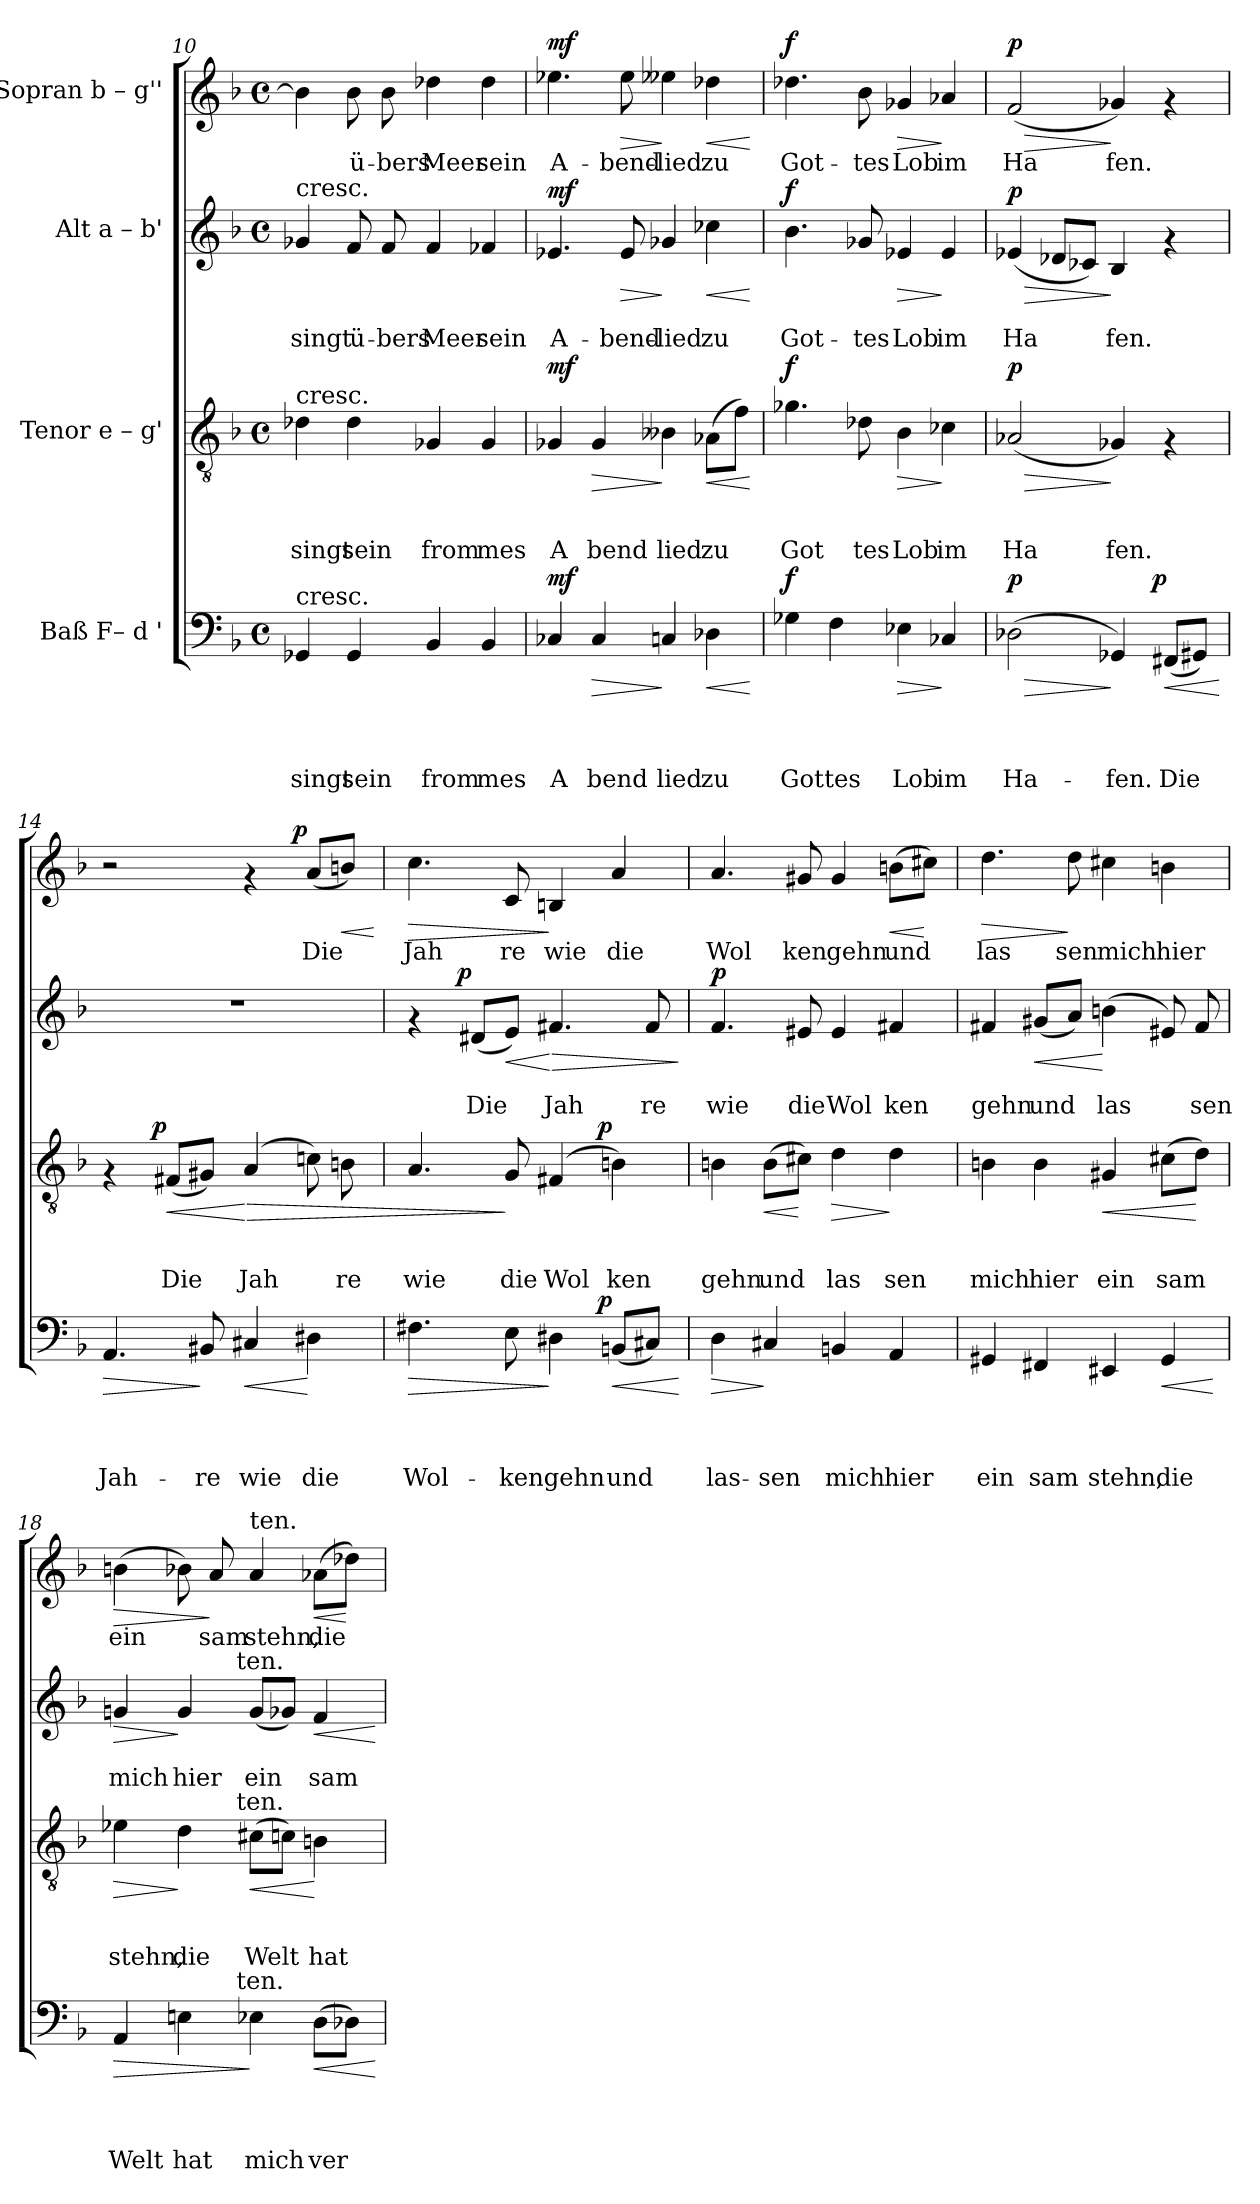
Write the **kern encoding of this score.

**kern	**text	**text	**text	**text	**dynam	**kern	**text	**text	**text	**dynam	**kern	**text	**text	**dynam	**kern	**text	**dynam
*part4	*part4	*part4	*part4	*part4	*part4	*part3	*part3	*part3	*part3	*part3	*part2	*part2	*part2	*part2	*part1	*part1	*part1
*staff4	*staff4	*staff4	*staff4	*staff4	*staff4	*staff3	*staff3	*staff3	*staff3	*staff3	*staff2	*staff2	*staff2	*staff2	*staff1	*staff1	*staff1
*I"Baß F– d '	*	*	*	*	*	*I"Tenor e – g'	*	*	*	*	*I"Alt a – b'	*	*	*	*I"Sopran b – g''	*	*
*clefF4	*	*	*	*	*	*clefGv2	*	*	*	*	*clefG2	*	*	*	*clefG2	*	*
*k[b-]	*	*	*	*	*	*k[b-]	*	*	*	*	*k[b-]	*	*	*	*k[b-]	*	*
*F:	*	*	*	*	*	*F:	*	*	*	*	*F:	*	*	*	*F:	*	*
*M4/4	*	*	*	*	*	*M4/4	*	*	*	*	*M4/4	*	*	*	*M4/4	*	*
*met(c)	*	*	*	*	*	*met(c)	*	*	*	*	*met(c)	*	*	*	*met(c)	*	*
=10	=10	=10	=10	=10	=10	=10	=10	=10	=10	=10	=10	=10	=10	=10	=10	=10	=10
!	!	!	!	!	!	!	!	!	!	!	!LO:TX:a:t=cresc.	!	!	!	!	!	!
!	!	!	!	!	!	!LO:TX:a:t=cresc.	!	!	!	!	!	!	!	!	!	!	!
!LO:TX:a:t=cresc.	!	!	!	!	!	!	!	!	!	!	!	!	!	!	!	!	!
!	!	!	!	!LO:LY:b	!	!	!	!	!LO:LY:b	!	!	!	!LO:LY:b	!	!	!	!
4GG-X/	.	.	.	singt	.	4d-X\	.	.	singt	.	4g-X/	.	singt	.	4b-\]	.	.
!	!	!	!	!LO:LY:b	!	!	!	!	!LO:LY:b	!	!	!	!LO:LY:b	!	!	!LO:LY:b	!
4GG-/	.	.	.	sein	.	4d-\	.	.	sein	.	8f/	.	ü-	.	8b-\	ü-	.
!	!	!	!	!	!	!	!	!	!	!	!	!	!LO:LY:b	!	!	!LO:LY:b	!
.	.	.	.	.	.	.	.	.	.	.	8f/	.	-bers	.	8b-\	-bers	.
!	!	!	!	!LO:LY:b	!	!	!	!	!LO:LY:b	!	!	!	!LO:LY:b	!	!	!LO:LY:b	!
4BB-/	.	.	.	from	.	4G-X/	.	.	from	.	4f/	.	Meer	.	4dd-X\	Meer	.
!	!	!	!	!LO:LY:b	!	!	!	!	!LO:LY:b	!	!	!	!LO:LY:b	!	!	!LO:LY:b	!
4BB-/	.	.	.	mes	.	4G-/	.	.	mes	.	4f-X/	.	sein	.	4dd-\	sein	.
=11	=11	=11	=11	=11	=11	=11	=11	=11	=11	=11	=11	=11	=11	=11	=11	=11	=11
!	!	!	!	!LO:LY:b	!LO:DY:a	!	!	!	!LO:LY:b	!LO:DY:a	!	!	!LO:LY:b	!LO:DY:a	!	!LO:LY:b	!LO:DY:a
4C-X/	.	.	.	A	mf	4G-X/	.	.	A	mf	4.e-X/	.	A-	mf	4.ee-X\	A-	mf
!	!	!	!	!LO:LY:b	!LO:HP:b	!	!	!	!LO:LY:b	!LO:HP:b	!	!	!	!	!	!	!
4C-/	.	.	.	bend	>	4G-/	.	.	bend	>	.	.	.	.	.	.	.
!	!	!	!	!	!	!	!	!	!	!	!	!	!LO:LY:b	!LO:HP:b	!	!LO:LY:b	!LO:HP:b
.	.	.	.	.	.	.	.	.	.	.	8e-/	.	-bend-	>	8ee-\	-bend-	>
!	!	!	!	!LO:LY:b	!	!	!	!	!LO:LY:b	!	!	!	!LO:LY:b	!	!	!LO:LY:b	!
4Cn/	.	.	.	lied	]	4B--X\	.	.	lied	]	4g-X/	.	-lied	]	4ee--X\	-lied	]
!	!	!	!	!LO:LY:b	!LO:HP:b	!	!	!	!LO:LY:b	!LO:HP:b	!	!	!LO:LY:b	!LO:HP:b	!	!LO:LY:b	!LO:HP:b
4D-X\	.	.	.	zu	<	(>8A-X\L	.	.	zu	<	4cc-X\	.	zu	<	4dd-X\	zu	<
.	.	.	.	.	.	8f\J)	.	.	.	.	.	.	.	.	.	.	.
.	.	.	.	.	[	.	.	.	.	[	.	.	.	[	.	.	[
=12	=12	=12	=12	=12	=12	=12	=12	=12	=12	=12	=12	=12	=12	=12	=12	=12	=12
!	!	!	!	!LO:LY:b	!LO:DY:a	!	!	!	!LO:LY:b	!LO:DY:a	!	!	!LO:LY:b	!LO:DY:a	!	!LO:LY:b	!LO:DY:a
4G-X\	.	.	.	Got	f	4.g-X\	.	.	Got	f	4.b-\	.	Got-	f	4.dd-X\	Got-	f
!	!	!	!	!LO:LY:b	!	!	!	!	!	!	!	!	!	!	!	!	!
4F\	.	.	.	tes	.	.	.	.	.	.	.	.	.	.	.	.	.
!	!	!	!	!	!	!	!	!	!LO:LY:b	!	!	!	!LO:LY:b	!	!	!LO:LY:b	!
.	.	.	.	.	.	8d-X\	.	.	tes	.	8g-X/	.	-tes	.	8b-\	-tes	.
!	!	!	!	!LO:LY:b	!LO:HP:b	!	!	!	!LO:LY:b	!LO:HP:b	!	!	!LO:LY:b	!LO:HP:b	!	!LO:LY:b	!LO:HP:b
4E-X\	.	.	.	Lob	>	4B-\	.	.	Lob	>	4e-X/	.	Lob	>	4g-X/	Lob	>
!	!	!	!	!LO:LY:b	!	!	!	!	!LO:LY:b	!	!	!	!LO:LY:b	!	!	!LO:LY:b	!
4C-X/	.	.	.	im	]	4c-X\	.	.	im	]	4e-/	.	im	]	4a-X/	im	]
!!LO:LB:g=z
=13	=13	=13	=13	=13	=13	=13	=13	=13	=13	=13	=13	=13	=13	=13	=13	=13	=13
!	!	!	!	!LO:LY:b	!LO:HP:b	!	!	!	!LO:LY:b	!LO:HP:b	!	!	!LO:LY:b	!LO:HP:b	!	!LO:LY:b	!LO:HP:b
!	!	!	!	!	!LO:DY:n=1:a	!	!	!	!	!LO:DY:n=1:a	!	!	!	!LO:DY:n=1:a	!	!	!LO:DY:n=1:a
*^	*	*	*	*	*	*	*	*	*	*	*	*	*	*	*	*	*
(>2D-X\	2ryy	.	.	.	Ha-	> p	(<2A-X/	.	.	Ha	> p	(<4e-X/	.	Ha	> p	(<2f/	Ha	> p
.	.	.	.	.	.	.	.	.	.	.	.	8d-X/L	.	.	.	.	.	.
.	.	.	.	.	.	.	.	.	.	.	.	8c-X/J)	.	.	.	.	.	.
!	!	!	!	!	!LO:LY:b	!	!	!	!	!LO:LY:b	!	!	!	!LO:LY:b	!	!	!LO:LY:b	!
4GG-X/)	8..ryy	.	.	.	-fen.	]	4G-X/)	.	.	fen.	]	4B-/	.	fen.	]	4g-X/)	fen.	]
!	!	!	!	!	!	!LO:DY:n=2:a	!	!	!	!	!	!	!	!	!	!	!	!
.	4ryy	.	.	.	.	p	.	.	.	.	.	.	.	.	.	.	.	.
!	!	!	!	!	!LO:LY:b	!LO:HP:b	!	!	!	!	!	!	!	!	!	!	!	!
(<8FF#X/L	.	.	.	.	Die	<	4rF	.	.	.	.	4rf	.	.	.	4rf	.	.
8GG#X/J)	.	.	.	.	.	.	.	.	.	.	.	.	.	.	.	.	.	.
.	32ryy	.	.	.	.	.	.	.	.	.	.	.	.	.	.	.	.	.
.	.	.	.	.	.	[	.	.	.	.	.	.	.	.	.	.	.	.
=14	=14	=14	=14	=14	=14	=14	=14	=14	=14	=14	=14	=14	=14	=14	=14	=14	=14	=14
!	!	!	!	!	!LO:LY:b	!LO:HP:b	!	!	!	!	!	!	!	!	!	!	!	!
*v	*v	*	*	*	*	*	*^	*	*	*	*	*	*	*	*	*^	*	*
4.AA/	.	.	.	Jah-	>	4rF	8..ryy	.	.	.	.	1r	.	.	.	2r	2ryy	.	.
!	!	!	!	!	!	!	!	!	!	!	!LO:DY:a	!	!	!	!	!	!	!	!
.	.	.	.	.	.	.	2ryy	.	.	.	p	.	.	.	.	.	.	.	.
!	!	!	!	!	!	!	!	!	!	!LO:LY:b	!LO:HP:b	!	!	!	!	!	!	!	!
.	.	.	.	.	.	(<8F#X/L	.	.	.	Die	<	.	.	.	.	.	.	.	.
!	!	!	!	!LO:LY:b	!	!	!	!	!	!	!	!	!	!	!	!	!	!	!
8BB#X/	.	.	.	-re	]	8G#X/J)	.	.	.	.	.	.	.	.	.	.	.	.	.
!	!	!	!	!LO:LY:b	!LO:HP:b	!	!	!	!	!LO:LY:b	!LO:HP:n=1:b	!	!	!	!	!	!	!	!
4C#X/	.	.	.	wie	<	(4A/	.	.	.	Jah	[ >	.	.	.	.	4rf	8..ryy	.	.
!	!	!	!	!	!	!	!	!	!	!	!	!	!	!	!	!	!	!	!LO:DY:a
.	.	.	.	.	.	.	4ryy	.	.	.	.	.	.	.	.	.	4ryy	.	p
!	!	!	!	!LO:LY:b	!	!	!	!	!	!	!	!	!	!	!	!	!	!LO:LY:b	!
4D#X\	.	.	.	die	[	8cn\)	.	.	.	.	.	.	.	.	.	(<8a/L	.	Die	.
!	!	!	!	!	!	!	!	!	!	!LO:LY:b	!	!	!	!	!	!	!	!	!LO:HP:b
.	.	.	.	.	.	8Bn\	.	.	.	re	.	.	.	.	.	8bn/J)	.	.	<
.	.	.	.	.	.	.	32ryy	.	.	.	.	.	.	.	.	.	32ryy	.	.
.	.	.	.	.	.	.	.	.	.	.	.	.	.	.	.	.	.	.	[
=15	=15	=15	=15	=15	=15	=15	=15	=15	=15	=15	=15	=15	=15	=15	=15	=15	=15	=15	=15
!	!	!	!	!LO:LY:b	!LO:HP:b	!	!	!	!	!LO:LY:b	!	!	!	!	!	!	!	!LO:LY:b	!LO:HP:b
*^	*	*	*	*	*	*	*	*	*	*	*	*^	*	*	*	*v	*v	*	*
4.F#X\	2ryy	.	.	.	Wol-	>	4.A/	2ryy	.	.	wie	.	4rf	8..ryy	.	.	.	4.cc\	Jah	>
!	!	!	!	!	!	!	!	!	!	!	!	!	!	!	!	!	!LO:DY:a	!	!	!
.	.	.	.	.	.	.	.	.	.	.	.	.	.	2ryy	.	.	p	.	.	.
!	!	!	!	!	!	!	!	!	!	!	!	!	!	!	!	!LO:LY:b	!	!	!	!
.	.	.	.	.	.	.	.	.	.	.	.	.	(<8d#X/L	.	.	Die	.	.	.	.
!	!	!	!	!	!LO:LY:b	!	!	!	!	!	!LO:LY:b	!	!	!	!	!	!LO:HP:b	!	!LO:LY:b	!
8E\	.	.	.	.	-ken	.	8G/	.	.	.	die	]	8e/J)	.	.	.	<	8c/	re	.
!	!	!	!	!	!LO:LY:b	!	!	!	!	!	!LO:LY:b	!	!	!	!	!LO:LY:b	!LO:HP:n=1:b	!	!LO:LY:b	!
4D#X\	8..ryy	.	.	.	gehn	]	(4F#X/	8..ryy	.	.	Wol	.	4.f#X/	.	.	Jah	[ >	4Bn/	wie	]
!	!	!	!	!	!	!LO:DY:a	!	!	!	!	!	!LO:DY:a	!	!	!	!	!	!	!	!
.	4ryy	.	.	.	.	p	.	4ryy	.	.	.	p	.	4ryy	.	.	.	.	.	.
!	!	!	!	!	!LO:LY:b	!LO:HP:b	!	!	!	!	!LO:LY:b	!	!	!	!	!	!	!	!LO:LY:b	!
(<8BBn/L	.	.	.	.	und	<	4Bn\)	.	.	.	ken	.	.	.	.	.	.	4a/	die	.
!	!	!	!	!	!	!	!	!	!	!	!	!	!	!	!	!LO:LY:b	!	!	!	!
8C#X/J)	.	.	.	.	.	.	.	.	.	.	.	.	8f#/	.	.	re	.	.	.	.
.	32ryy	.	.	.	.	.	.	32ryy	.	.	.	.	.	32ryy	.	.	.	.	.	.
.	.	.	.	.	.	[	.	.	.	.	.	.	.	.	.	.	]	.	.	.
=16	=16	=16	=16	=16	=16	=16	=16	=16	=16	=16	=16	=16	=16	=16	=16	=16	=16	=16	=16	=16
!	!	!	!	!	!LO:LY:b	!LO:HP:b	!	!	!	!	!LO:LY:b	!	!	!	!	!LO:LY:b	!LO:DY:a	!	!LO:LY:b	!
*v	*v	*	*	*	*	*	*	*	*	*	*	*	*v	*v	*	*	*	*	*	*
*	*	*	*	*	*	*v	*v	*	*	*	*	*	*	*	*	*	*	*
4D\	.	.	.	las-	>	4Bn\	.	.	gehn	.	4.f/	.	wie	p	4.a/	Wol	.
!	!	!	!	!LO:LY:b	!	!	!	!	!LO:LY:b	!LO:HP:b	!	!	!	!	!	!	!
4C#X/	.	.	.	-sen	]	(>8B\L	.	.	und	<	.	.	.	.	.	.	.
!	!	!	!	!	!	!	!	!	!	!	!	!	!LO:LY:b	!	!	!LO:LY:b	!
.	.	.	.	.	.	8c#X\J)	.	.	.	[	8e#X/	.	die	.	8g#X/	ken	.
!	!	!	!	!LO:LY:b	!	!	!	!	!LO:LY:b	!LO:HP:b	!	!	!LO:LY:b	!	!	!LO:LY:b	!
4BBn/	.	.	.	mich	.	4d\	.	.	las	>	4e#/	.	Wol	.	4g#/	gehn	.
!	!	!	!	!LO:LY:b	!	!	!	!	!LO:LY:b	!	!	!	!LO:LY:b	!	!	!LO:LY:b	!LO:HP:b
4AA/	.	.	.	hier	.	4d\	.	.	sen	]	4f#X/	.	ken	.	(>8bn\L	und	<
.	.	.	.	.	.	.	.	.	.	.	.	.	.	.	8cc#X\J)	.	[
!!LO:PB:g=z
=17	=17	=17	=17	=17	=17	=17	=17	=17	=17	=17	=17	=17	=17	=17	=17	=17	=17
!	!	!	!	!LO:LY:b	!	!	!	!	!LO:LY:b	!	!	!	!LO:LY:b	!	!	!LO:LY:b	!LO:HP:b
4GG#X/	.	.	.	ein	.	4Bn\	.	.	mich	.	4f#X/	.	gehn	.	4.dd\	las	>
!	!	!	!	!LO:LY:b	!	!	!	!	!LO:LY:b	!	!	!	!LO:LY:b	!LO:HP:b	!	!	!
4FF#X/	.	.	.	sam	.	4B\	.	.	hier	.	(<8g#X/L	.	und	<	.	.	.
!	!	!	!	!	!	!	!	!	!	!	!	!	!	!	!	!LO:LY:b	!
.	.	.	.	.	.	.	.	.	.	.	8a/J)	.	.	.	8dd\	sen	]
!	!	!	!	!LO:LY:b	!	!	!	!	!LO:LY:b	!LO:HP:b	!	!	!LO:LY:b	!	!	!LO:LY:b	!
4EE#X/	.	.	.	stehn,	.	4G#X/	.	.	ein	<	(>4bn\	.	las	[	4cc#X\	mich	.
!	!	!	!	!LO:LY:b	!LO:HP:b	!	!	!	!LO:LY:b	!	!	!	!	!	!	!LO:LY:b	!
4GG#/	.	.	.	die	<	(>8c#X\L	.	.	sam	.	8e#X/)	.	.	.	4bn\	hier	.
!	!	!	!	!	!	!	!	!	!	!	!	!	!LO:LY:b	!	!	!	!
.	.	.	.	.	.	8d\J)	.	.	.	[	8f#/	.	sen	.	.	.	.
.	.	.	.	.	[	.	.	.	.	.	.	.	.	.	.	.	.
=18	=18	=18	=18	=18	=18	=18	=18	=18	=18	=18	=18	=18	=18	=18	=18	=18	=18
!	!	!	!	!LO:LY:b	!LO:HP:b	!	!	!	!LO:LY:b	!LO:HP:b	!	!	!LO:LY:b	!LO:HP:b	!	!LO:LY:b	!LO:HP:b
*^	*	*	*	*	*	*^	*	*	*	*	*^	*	*	*	*	*	*
4AA/	4...ryy	.	.	.	Welt	>	4e-X\	4...ryy	.	.	stehn,	>	4gn/	4...ryy	.	mich	>	(>4bn\	ein	>
!	!	!	!	!	!LO:LY:b	!	!	!	!	!	!LO:LY:b	!	!	!	!	!LO:LY:b	!	!	!	!
4En\	.	.	.	.	hat	.	4d\	.	.	.	die	]	4g/	.	.	hier	]	8b-X\)	.	.
!	!	!	!	!	!	!	!	!	!	!	!	!	!	!	!	!	!	!	!LO:LY:b	!
.	.	.	.	.	.	.	.	.	.	.	.	.	.	.	.	.	.	8a/	sam	]
!	!	!	!	!	!	!	!	!	!	!	!	!	!	!LO:TX:a:t=ten.	!	!	!	!	!	!
!	!	!	!	!	!	!	!	!LO:TX:a:t=ten.	!	!	!	!	!	!	!	!	!	!	!	!
!	!LO:TX:a:t=ten.	!	!	!	!	!	!	!	!	!	!	!	!	!	!	!	!	!	!	!
.	2ryy	.	.	.	.	.	.	2ryy	.	.	.	.	.	2ryy	.	.	.	.	.	.
!	!	!	!	!	!	!	!	!	!	!	!	!	!	!	!	!	!	!LO:TX:a:t=ten.	!	!
!	!	!	!	!	!LO:LY:b	!	!	!	!	!	!LO:LY:b	!LO:HP:b	!	!	!	!LO:LY:b	!	!	!LO:LY:b	!
4E-X\	.	.	.	.	mich	]	(>8c#X\L	.	.	.	Welt	<	(<8g/L	.	.	ein	.	4a/	stehn,	.
.	.	.	.	.	.	.	8cn\J)	.	.	.	.	.	8g-X/J)	.	.	.	.	.	.	.
!	!	!	!	!	!LO:LY:b	!LO:HP:b	!	!	!	!	!LO:LY:b	!	!	!	!	!LO:LY:b	!LO:HP:b	!	!LO:LY:b	!LO:HP:b
(>8D\L	.	.	.	.	ver	<	4Bn\	.	.	.	hat	[	4f/	.	.	sam	<	(>8a-X\L	die	<
8D-X\J)	.	.	.	.	.	.	.	.	.	.	.	.	.	.	.	.	.	8dd-X\J)	.	[
.	32ryy	.	.	.	.	.	.	32ryy	.	.	.	.	.	32ryy	.	.	.	.	.	.
.	.	.	.	.	.	[	.	.	.	.	.	.	.	.	.	.	[	.	.	.
*v	*v	*	*	*	*	*	*	*	*	*	*	*	*v	*v	*	*	*	*	*	*
*	*	*	*	*	*	*v	*v	*	*	*	*	*	*	*	*	*	*	*
=	=	=	=	=	=	=	=	=	=	=	=	=	=	=	=	=	=
*-	*-	*-	*-	*-	*-	*-	*-	*-	*-	*-	*-	*-	*-	*-	*-	*-	*-
